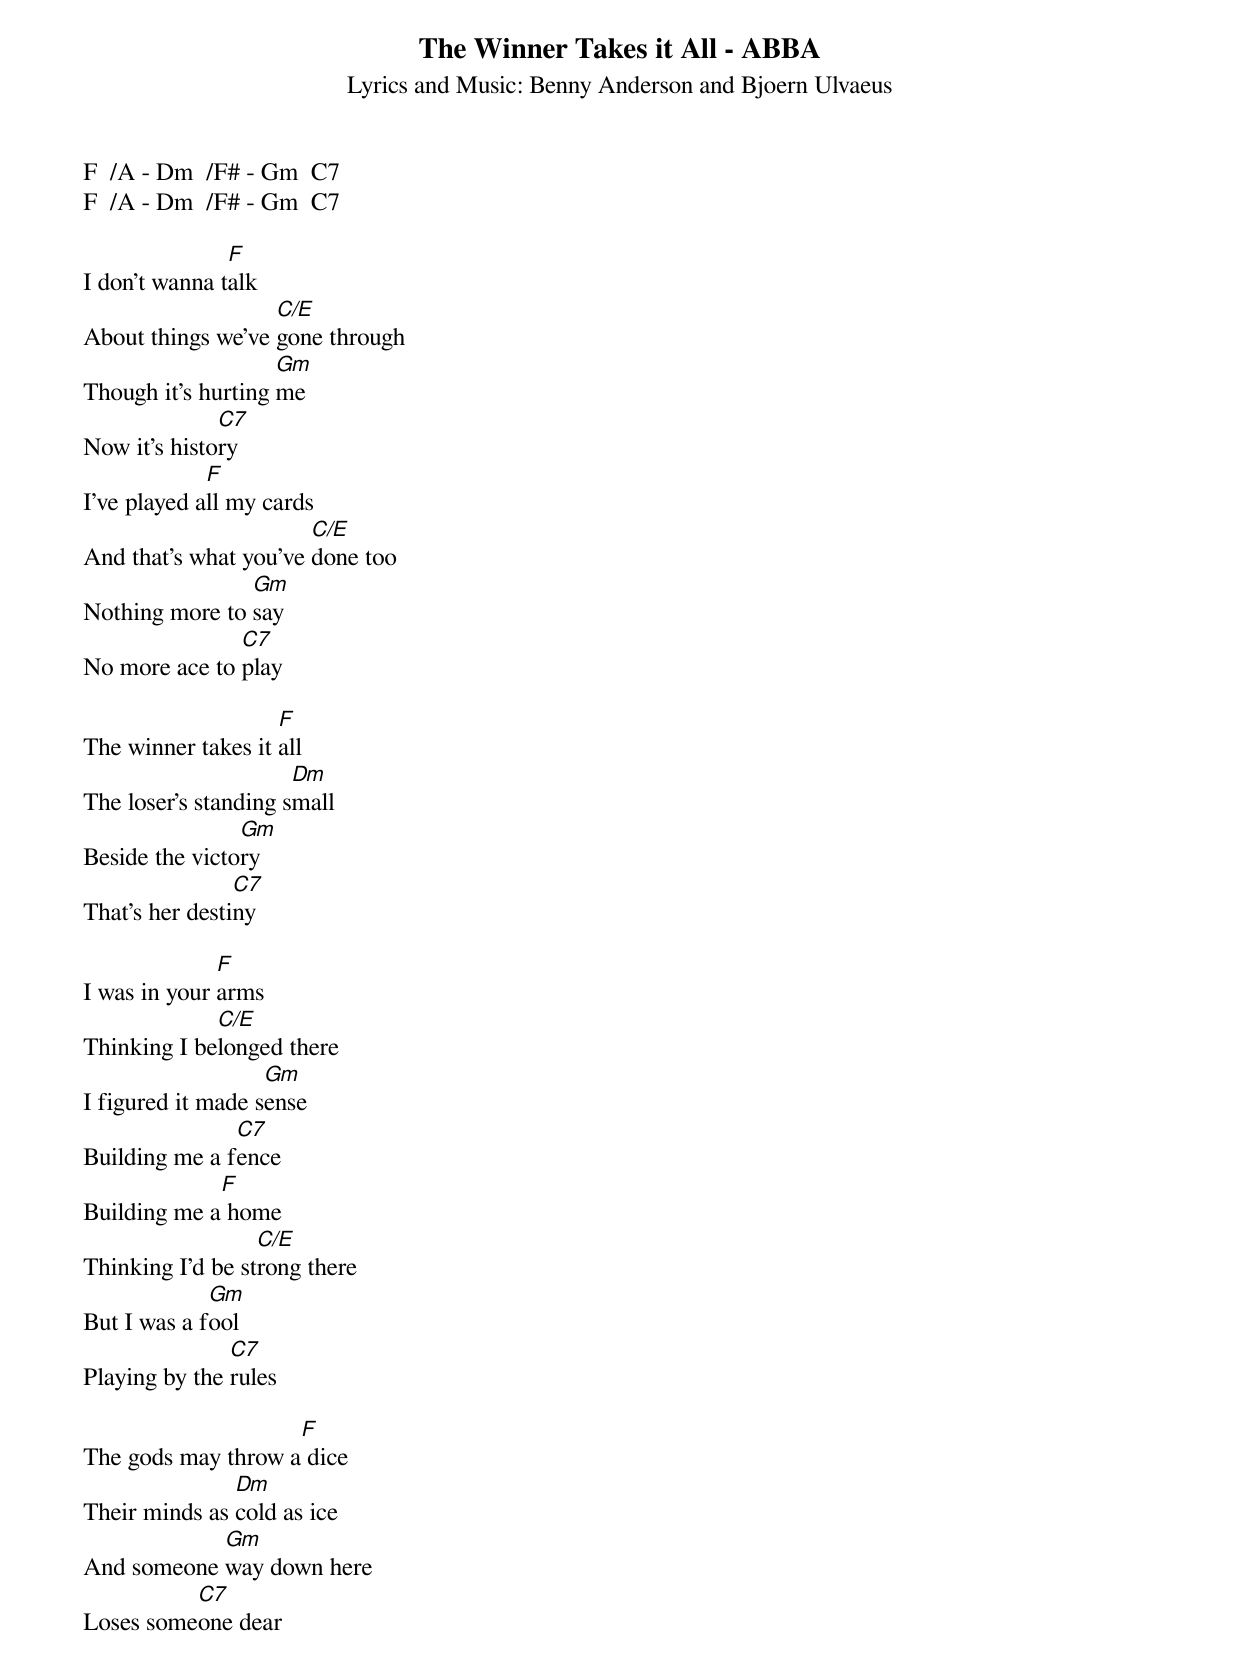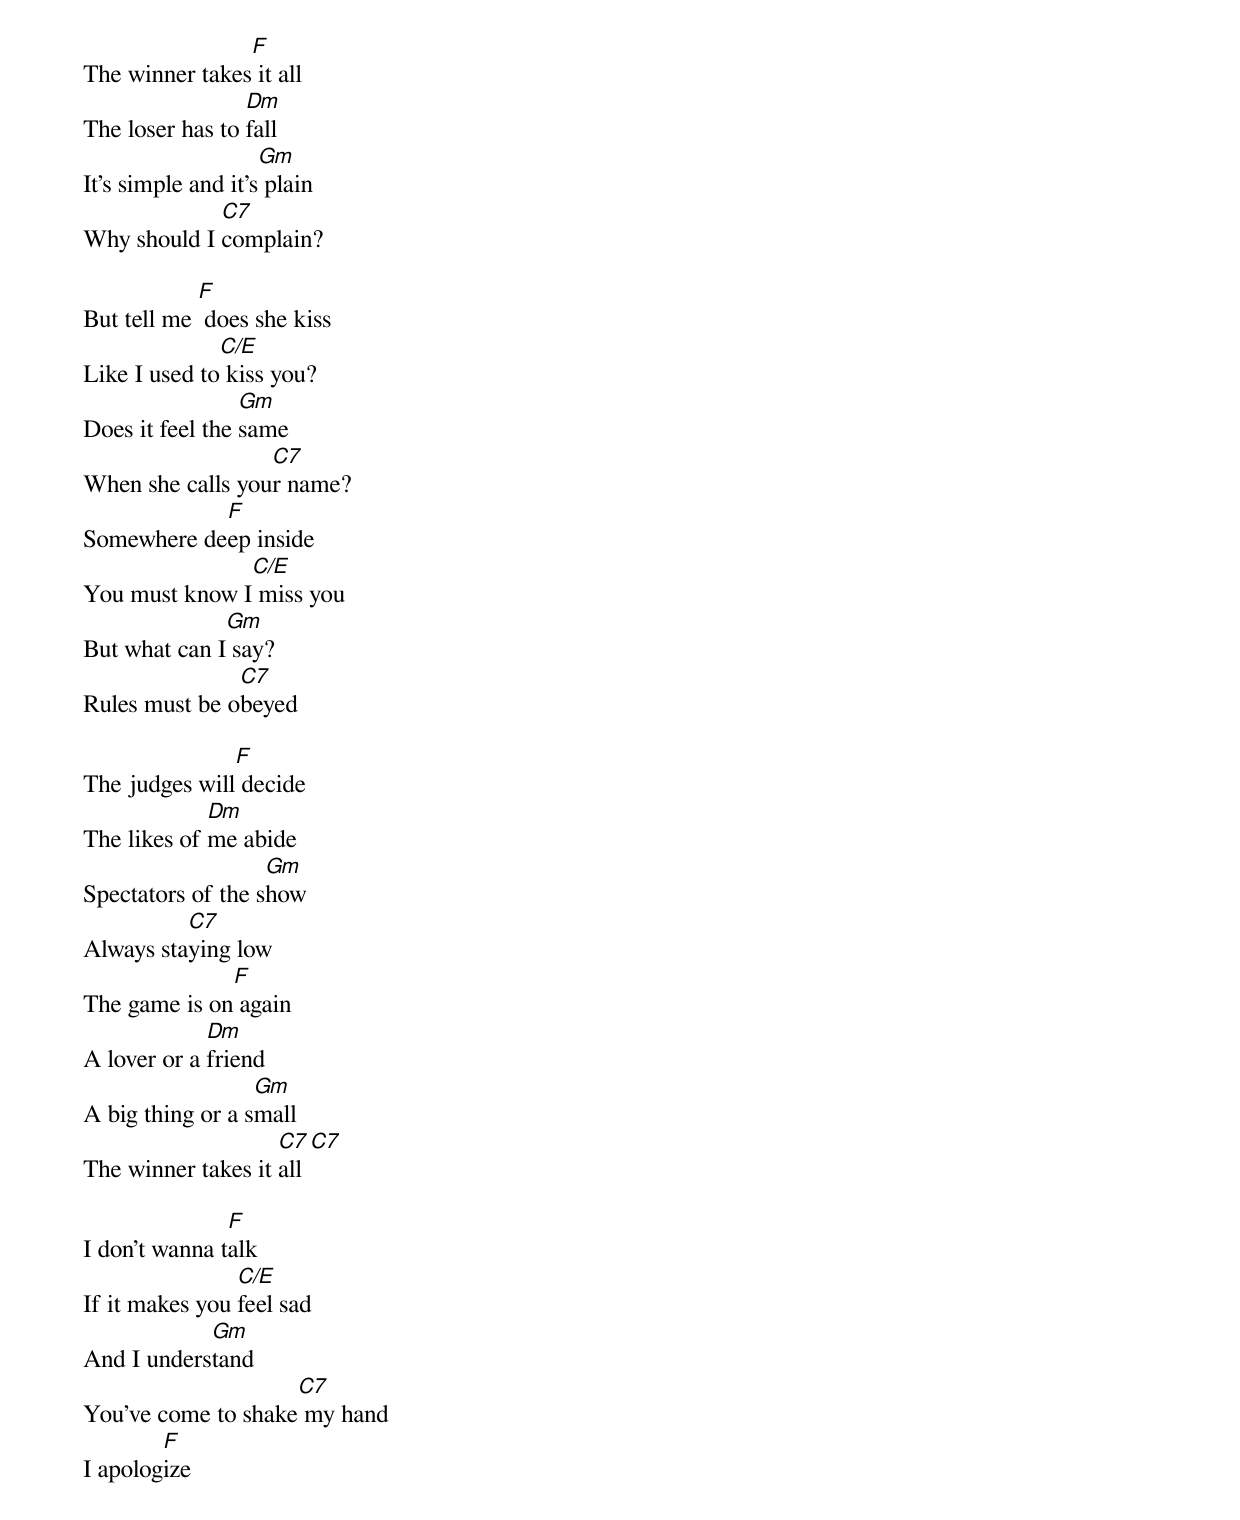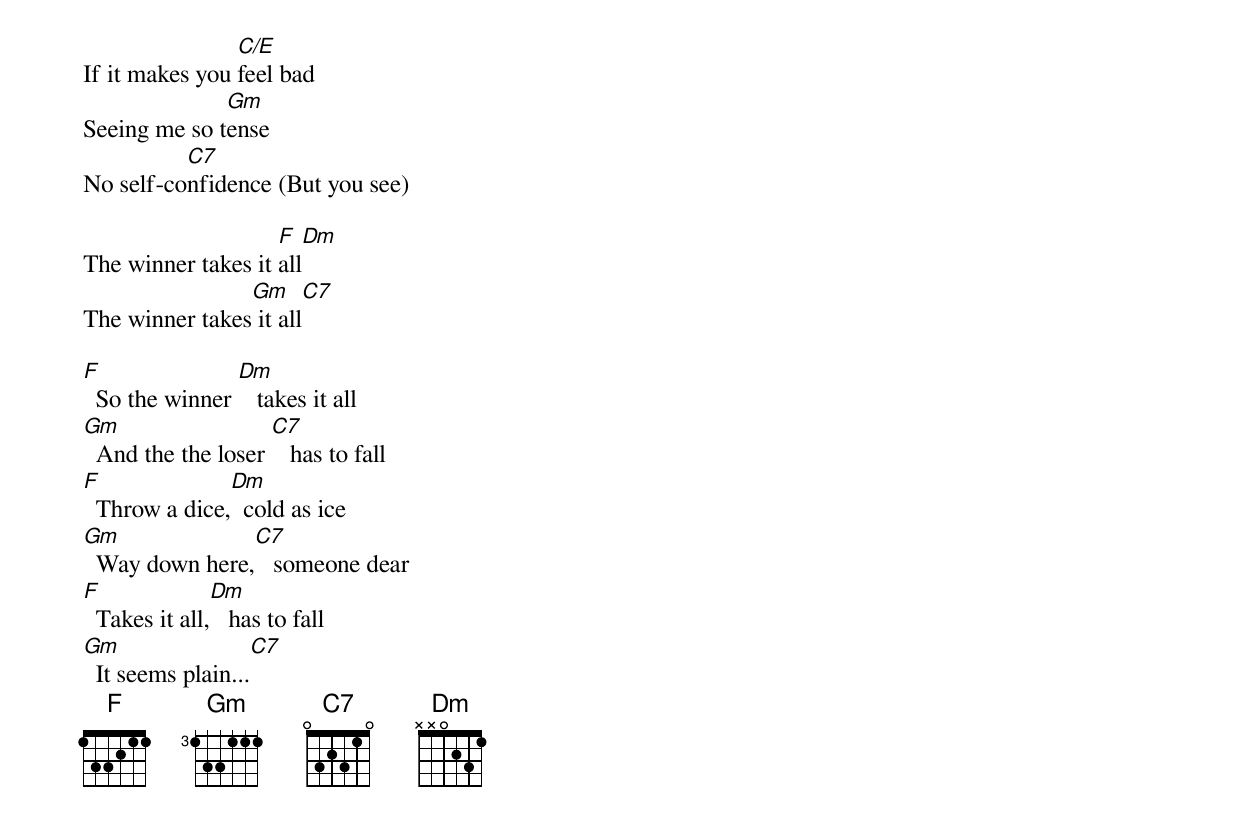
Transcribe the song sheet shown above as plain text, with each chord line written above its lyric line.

The Winner Takes it All - ABBA
Lyrics and Music: Benny Anderson and Bjoern Ulvaeus

F  /A - Dm  /F# - Gm  C7
F  /A - Dm  /F# - Gm  C7

               F
I don't wanna talk
                   C/E
About things we've gone through
                    Gm
Though it's hurting me
              C7
Now it's history
             F
I've played all my cards
                       C/E
And that's what you've done too
                Gm
Nothing more to say
               C7
No more ace to play

                    F
The winner takes it all
                      Dm
The loser's standing small
                Gm
Beside the victory
                C7
That's her destiny

              F
I was in your arms
             C/E
Thinking I belonged there
                   Gm
I figured it made sense
               C7
Building me a fence
             F
Building me a home
                  C/E
Thinking I'd be strong there
             Gm
But I was a fool
               C7
Playing by the rules

                    F
The gods may throw a dice
               Dm
Their minds as cold as ice
            Gm
And someone way down here
          C7
Loses someone dear
                F
The winner takes it all
                 Dm
The loser has to fall
                    Gm
It's simple and it's plain
             C7
Why should I complain?

            F
But tell me  does she kiss
              C/E
Like I used to kiss you?
                 Gm
Does it feel the same
                  C7
When she calls your name?
            F
Somewhere deep inside
               C/E
You must know I miss you
              Gm
But what can I say?
               C7
Rules must be obeyed

               F
The judges will decide
             Dm
The likes of me abide
                   Gm
Spectators of the show
          C7
Always staying low
              F
The game is on again
             Dm
A lover or a friend
                  Gm
A big thing or a small
                    C7   C7
The winner takes it all

               F
I don't wanna talk
                C/E
If it makes you feel sad
            Gm
And I understand
                    C7
You've come to shake my hand
        F
I apologize
                C/E
If it makes you feel bad
              Gm
Seeing me so tense
          C7
No self-confidence (But you see)

                    F   Dm
The winner takes it all
                Gm       C7
The winner takes it all

F               Dm
  So the winner    takes it all
Gm                  C7
  And the the loser    has to fall
F              Dm
  Throw a dice,  cold as ice
Gm              C7
  Way down here,   someone dear
F              Dm
  Takes it all,   has to fall
Gm                  C7
  It seems plain...
